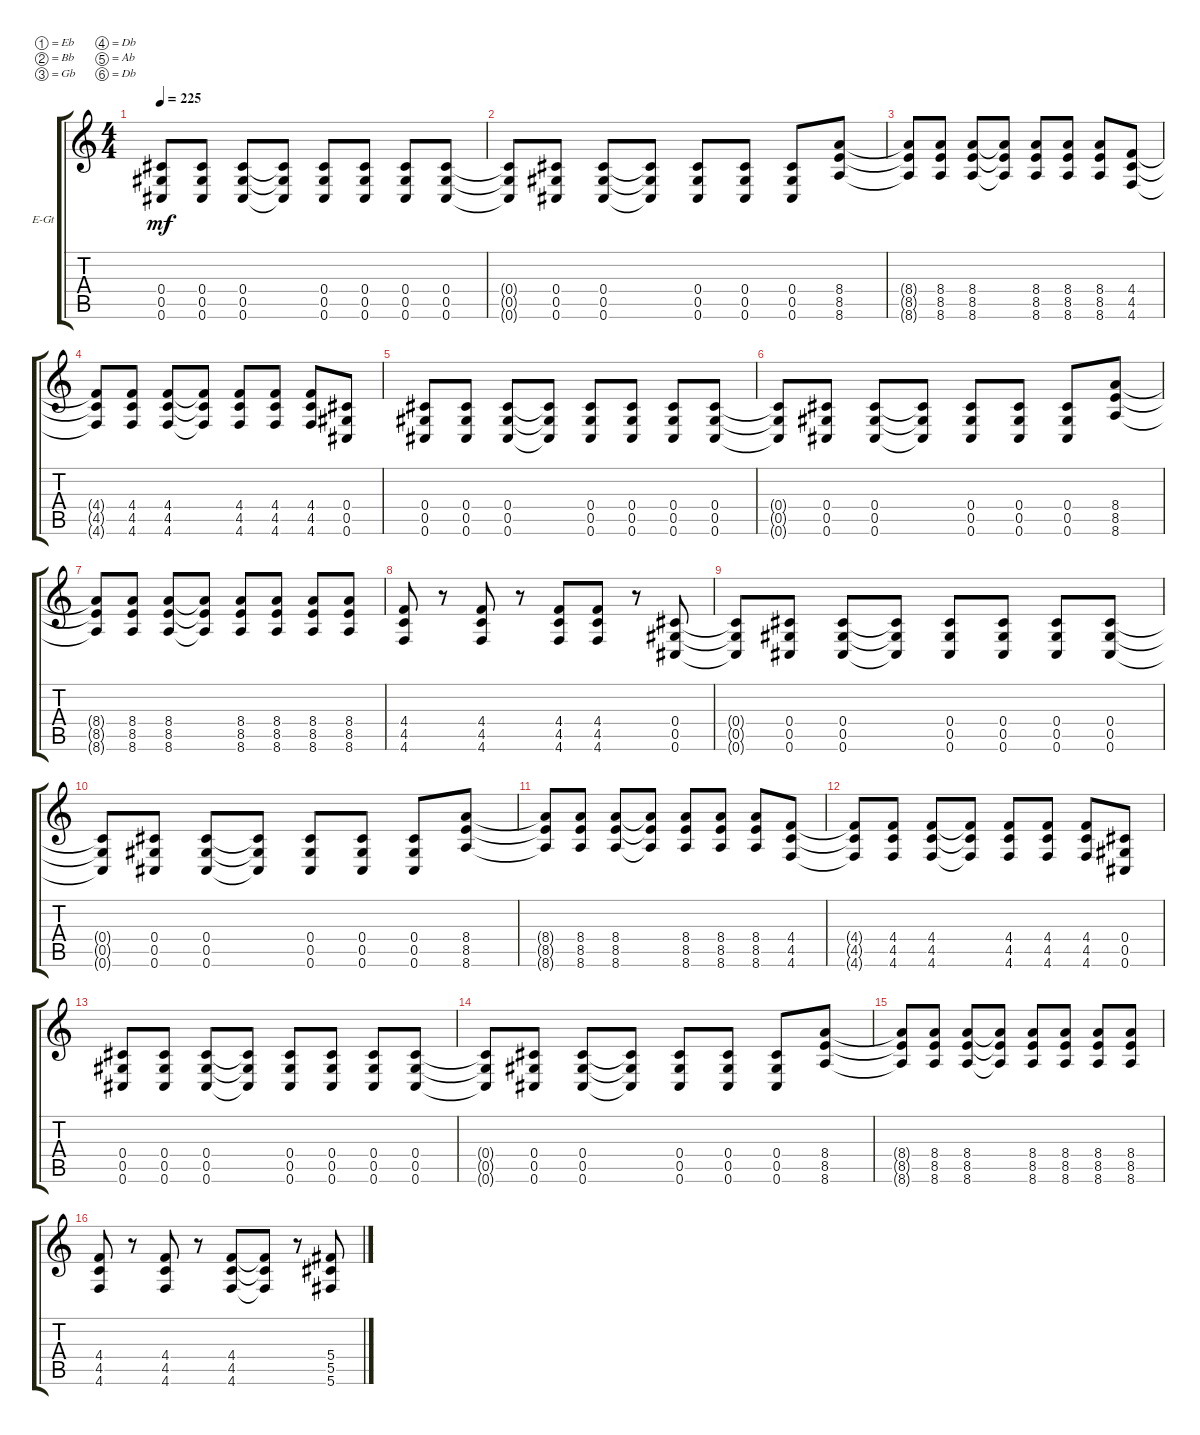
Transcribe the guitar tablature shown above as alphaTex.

\bracketExtendMode groupsimilarinstruments
\firstSystemTrackNameOrientation horizontal
\otherSystemsTrackNameOrientation horizontal
\track ("right" "E-Gt") {instrument distortionguitar}
\staff {score tabs}
\tuning (Eb4 Bb3 Gb3 Db3 Ab2 Db2)
\ts (4 4)
\tempo 225
\clef g2
\ks c
(0.5{t} 0.6{t} 0.4{t}).8{dy mf} (0.6 0.5 0.4).8 (0.6 0.5 0.4).8 (0.4{t} 0.5{t} 0.6{t}).8 (0.6 0.5 0.4).8 (0.6 0.4 0.5).8 (0.6 0.5 0.4).8 (0.4 0.5 0.6).8 |
(0.5{t} 0.6{t} 0.4{t}).8 (0.6 0.5 0.4).8 (0.6 0.5 0.4).8 (0.4{t} 0.5{t} 0.6{t}).8 (0.6 0.5 0.4).8 (0.6 0.4 0.5).8 (0.6 0.5 0.4).8 (8.4 8.5 8.6).8 |
(8.6{t} 8.4{t} 8.5{t}).8 (8.6 8.5 8.4).8 (8.6 8.5 8.4).8 (8.6{t} 8.5{t} 8.4{t}).8 (8.6 8.5 8.4).8 (8.6 8.5 8.4).8 (8.6 8.5 8.4).8 (4.6 4.5 4.4).8 |
(4.6{t} 4.5{t} 4.4{t}).8 (4.6 4.5 4.4).8 (4.6 4.5 4.4).8 (4.6{t} 4.5{t} 4.4{t}).8 (4.6 4.5 4.4).8 (4.6 4.5 4.4).8 (4.6 4.5 4.4).8 (0.6 0.5 0.4).8 |
(0.5 0.6 0.4).8 (0.6 0.5 0.4).8 (0.6 0.5 0.4).8 (0.4{t} 0.5{t} 0.6{t}).8 (0.6 0.5 0.4).8 (0.6 0.4 0.5).8 (0.6 0.5 0.4).8 (0.4 0.5 0.6).8 |
(0.5{t} 0.6{t} 0.4{t}).8 (0.6 0.5 0.4).8 (0.6 0.5 0.4).8 (0.4{t} 0.5{t} 0.6{t}).8 (0.6 0.5 0.4).8 (0.6 0.4 0.5).8 (0.6 0.5 0.4).8 (8.4 8.5 8.6).8 |
(8.6{t} 8.4{t} 8.5{t}).8 (8.6 8.5 8.4).8 (8.6 8.5 8.4).8 (8.6{t} 8.5{t} 8.4{t}).8 (8.6 8.5 8.4).8 (8.6 8.5 8.4).8 (8.6 8.5 8.4).8 (8.6 8.5 8.4).8 |
(4.6 4.5 4.4).8 r.8 (4.6 4.5 4.4).8 r.8 (4.6 4.4 4.5).8 (4.6 4.5 4.4).8 r.8 (0.6 0.5 0.4).8 |
(0.5{t} 0.6{t} 0.4{t}).8 (0.6 0.5 0.4).8 (0.6 0.5 0.4).8 (0.4{t} 0.5{t} 0.6{t}).8 (0.6 0.5 0.4).8 (0.6 0.4 0.5).8 (0.6 0.5 0.4).8 (0.4 0.5 0.6).8 |
(0.5{t} 0.6{t} 0.4{t}).8 (0.6 0.5 0.4).8 (0.6 0.5 0.4).8 (0.4{t} 0.5{t} 0.6{t}).8 (0.6 0.5 0.4).8 (0.6 0.4 0.5).8 (0.6 0.5 0.4).8 (8.4 8.5 8.6).8 |
(8.6{t} 8.4{t} 8.5{t}).8 (8.6 8.5 8.4).8 (8.6 8.5 8.4).8 (8.6{t} 8.5{t} 8.4{t}).8 (8.6 8.5 8.4).8 (8.6 8.5 8.4).8 (8.6 8.5 8.4).8 (4.6 4.5 4.4).8 |
(4.6{t} 4.5{t} 4.4{t}).8 (4.6 4.5 4.4).8 (4.6 4.5 4.4).8 (4.6{t} 4.5{t} 4.4{t}).8 (4.6 4.5 4.4).8 (4.6 4.5 4.4).8 (4.6 4.5 4.4).8 (0.6 0.5 0.4).8 |
(0.5 0.6 0.4).8 (0.6 0.5 0.4).8 (0.6 0.5 0.4).8 (0.4{t} 0.5{t} 0.6{t}).8 (0.6 0.5 0.4).8 (0.6 0.4 0.5).8 (0.6 0.5 0.4).8 (0.4 0.5 0.6).8 |
(0.5{t} 0.6{t} 0.4{t}).8 (0.6 0.5 0.4).8 (0.6 0.5 0.4).8 (0.4{t} 0.5{t} 0.6{t}).8 (0.6 0.5 0.4).8 (0.6 0.4 0.5).8 (0.6 0.5 0.4).8 (8.4 8.5 8.6).8 |
(8.6{t} 8.4{t} 8.5{t}).8 (8.6 8.5 8.4).8 (8.6 8.5 8.4).8 (8.6{t} 8.5{t} 8.4{t}).8 (8.6 8.5 8.4).8 (8.6 8.5 8.4).8 (8.6 8.5 8.4).8 (8.6 8.5 8.4).8 |
(4.6 4.5 4.4).8 r.8 (4.6 4.5 4.4).8 r.8 (4.6 4.4 4.5).8 (4.4{t} 4.5{t} 4.6{t}).8 r.8 (5.6 5.5 5.4).8
